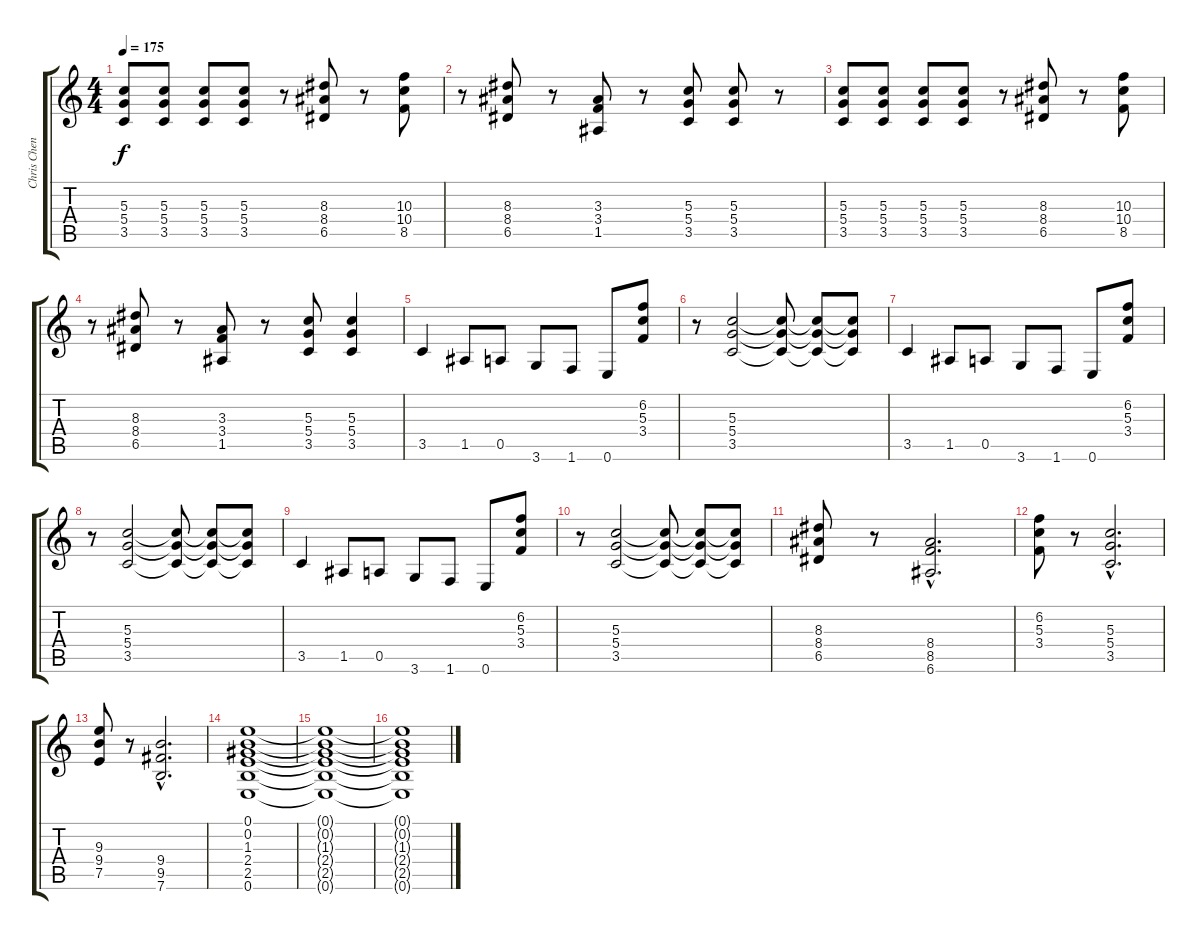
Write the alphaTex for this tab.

\track ("Chris Cheney" "Chris Chen") {instrument distortionguitar}
\staff {score tabs}
\tuning (E4 B3 G3 D3 A2 E2) {hide}
\ts (4 4)
\tempo 175
\clef g2
\ks c
(5.3 5.4 3.5).8{dy f} (5.3 5.4 3.5).8 (5.3 5.4 3.5).8 (5.3 5.4 3.5).8 r.8 (8.3 8.4 6.5).8 r.8 (10.3 10.4 8.5).8 |
r.8 (8.3 8.4 6.5).8 r.8 (3.3 3.4 1.5).8 r.8 (5.3 5.4 3.5).8 (5.3 5.4 3.5).8 r.8 |
(5.3 5.4 3.5).8 (5.3 5.4 3.5).8 (5.3 5.4 3.5).8 (5.3 5.4 3.5).8 r.8 (8.3 8.4 6.5).8 r.8 (10.3 10.4 8.5).8 |
r.8 (8.3 8.4 6.5).8 r.8 (3.3 3.4 1.5).8 r.8 (5.3 5.4 3.5).8 (5.3 5.4 3.5).4 |
3.5.4 1.5.8 0.5.8 3.6.8 1.6.8 0.6.8 (6.2 5.3 3.4).8 |
r.8 (5.3 5.4 3.5).2 (5.3{t} 5.4{t} 3.5{t}).8 (5.3{t} 5.4{t} 3.5{t}).8 (5.3{t} 5.4{t} 3.5{t}).8 |
3.5.4 1.5.8 0.5.8 3.6.8 1.6.8 0.6.8 (6.2 5.3 3.4).8 |
r.8 (5.3 5.4 3.5).2 (5.3{t} 5.4{t} 3.5{t}).8 (5.3{t} 5.4{t} 3.5{t}).8 (5.3{t} 5.4{t} 3.5{t}).8 |
3.5.4 1.5.8 0.5.8 3.6.8 1.6.8 0.6.8 (6.2 5.3 3.4).8 |
r.8 (5.3 5.4 3.5).2 (5.3{t} 5.4{t} 3.5{t}).8 (5.3{t} 5.4{t} 3.5{t}).8 (5.3{t} 5.4{t} 3.5{t}).8 |
(8.3 8.4 6.5).8 r.8 (8.4{hac} 8.5{hac} 6.6{hac}).2{d} |
(6.2 5.3 3.4).8 r.8 (5.3{hac} 5.4{hac} 3.5{hac}).2{d} |
(9.3 9.4 7.5).8 r.8 (9.4{hac} 9.5{hac} 7.6{hac}).2{d} |
(0.1 0.2 1.3 2.4 2.5 0.6).1 |
(0.1{t} 0.2{t} 1.3{t} 2.4{t} 2.5{t} 0.6{t}).1 |
(0.1{t} 0.2{t} 1.3{t} 2.4{t} 2.5{t} 0.6{t}).1
